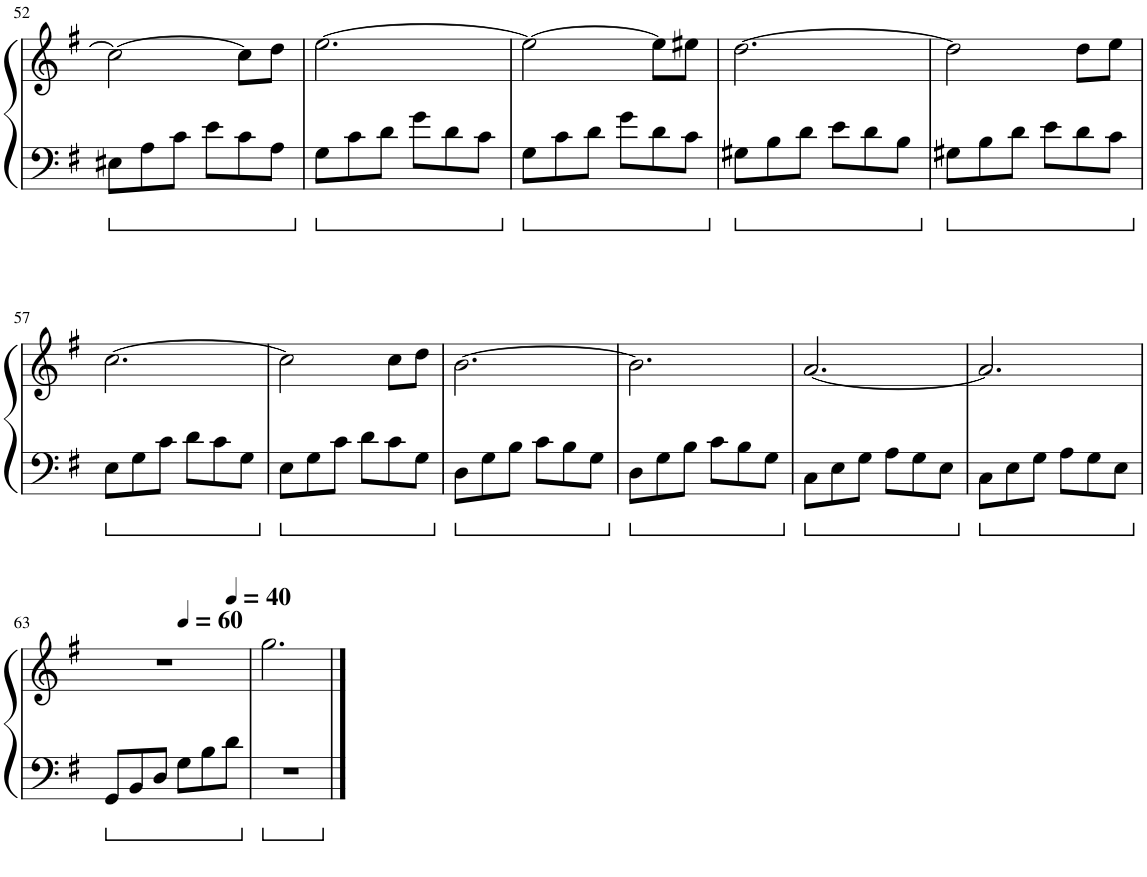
**kern	**kern
*part1	*part1
*staff2	*staff1
*I"Piano	*
*I'Pno.	*
!!LO:PB:g=z
*clefF4	*clefG2
*k[f#]	*k[f#]
*M6/8	*M6/8
=52	=52
8E#X\L	2cc\_
8A\	.
8c\J	.
8e\L	.
8c\	8cc\L]
8A\J	8dd\J
=53	=53
8G\L	[2.ee\
8c\	.
8d\J	.
8g\L	.
8d\	.
8c\J	.
=54	=54
8G\L	2ee\_
8c\	.
8d\J	.
8g\L	.
8d\	8ee\L]
8c\J	8ee#X\J
=55	=55
8G#X\L	[2.dd\
8B\	.
8d\J	.
8e\L	.
8d\	.
8B\J	.
=56	=56
8G#X\L	2dd\]
8B\	.
8d\J	.
8e\L	.
8d\	8dd\L
8c\J	8ee\J
!!LO:LB:g=z
=57	=57
8E\L	[2.cc\
8G\	.
8c\J	.
8d\L	.
8c\	.
8G\J	.
=58	=58
8E\L	2cc\]
8G\	.
8c\J	.
8d\L	.
8c\	8cc\L
8G\J	8dd\J
=59	=59
8D\L	[2.b\
8G\	.
8B\J	.
8c\L	.
8B\	.
8G\J	.
=60	=60
8D\L	2.b\]
8G\	.
8B\J	.
8c\L	.
8B\	.
8G\J	.
=61	=61
8C\L	[2.a/
8E\	.
8G\J	.
8A\L	.
8G\	.
8E\J	.
=62	=62
8C\L	2.a/]
8E\	.
8G\J	.
8A\L	.
8G\	.
8E\J	.
!!LO:LB:g=z
=63	=63
8GG/L	2.r
8BB/	.
8D/J	.
*	*MM60
8G\L	.
8B\	.
*	*MM40
8d\J	.
=64	=64
2.r	2.gg\
==	==
*-	*-
